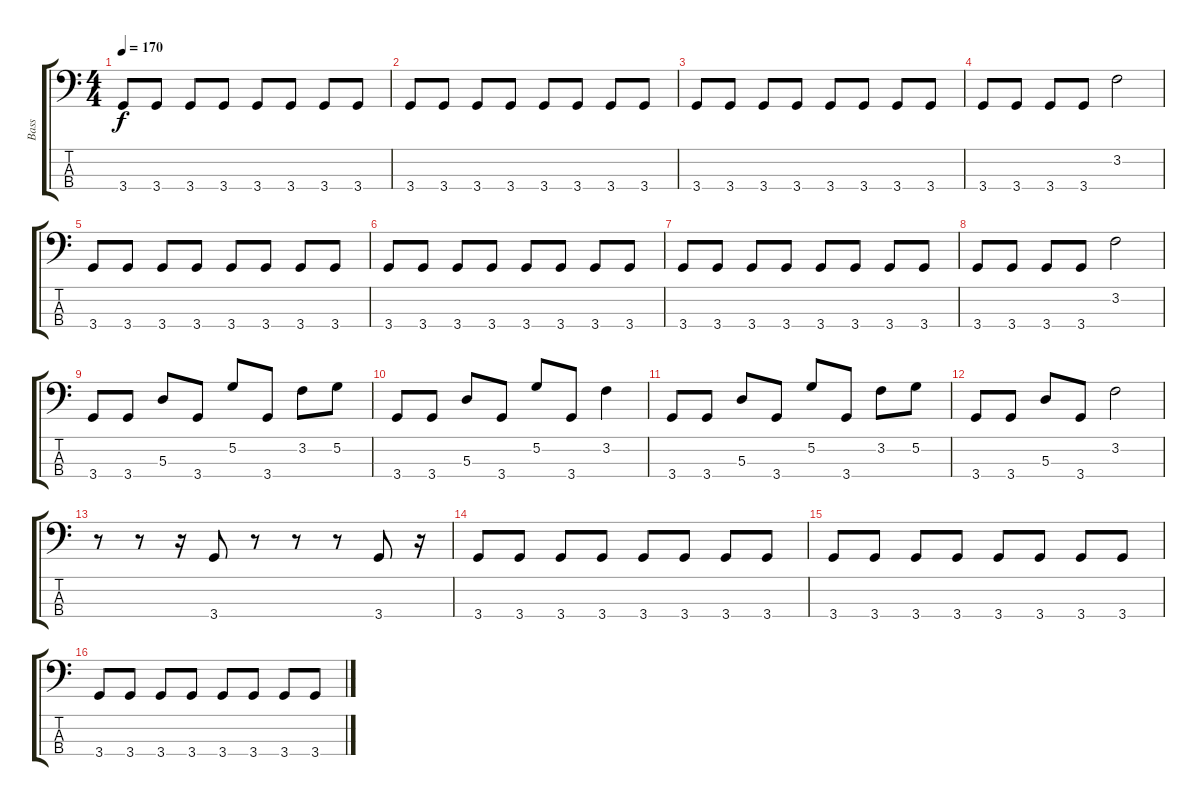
\track ("Bass" "Bass") {instrument electricbasspick}
\staff {score tabs}
\tuning (G2 D2 A1 E1) {hide}
\ts (4 4)
\tempo 170
\clef f4
\ks c
3.4.8{dy f} 3.4.8 3.4.8 3.4.8 3.4.8 3.4.8 3.4.8 3.4.8 |
3.4.8 3.4.8 3.4.8 3.4.8 3.4.8 3.4.8 3.4.8 3.4.8 |
3.4.8 3.4.8 3.4.8 3.4.8 3.4.8 3.4.8 3.4.8 3.4.8 |
3.4.8 3.4.8 3.4.8 3.4.8 3.2.2 |
3.4.8 3.4.8 3.4.8 3.4.8 3.4.8 3.4.8 3.4.8 3.4.8 |
3.4.8 3.4.8 3.4.8 3.4.8 3.4.8 3.4.8 3.4.8 3.4.8 |
3.4.8 3.4.8 3.4.8 3.4.8 3.4.8 3.4.8 3.4.8 3.4.8 |
3.4.8 3.4.8 3.4.8 3.4.8 3.2.2 |
3.4.8 3.4.8 5.3.8 3.4.8 5.2.8 3.4.8 3.2.8 5.2.8 |
3.4.8 3.4.8 5.3.8 3.4.8 5.2.8 3.4.8 3.2.4 |
3.4.8 3.4.8 5.3.8 3.4.8 5.2.8 3.4.8 3.2.8 5.2.8 |
3.4.8 3.4.8 5.3.8 3.4.8 3.2.2 |
r.8 r.8 r.16 3.4.8 r.8 r.8 r.8 3.4.8 r.16 |
\section ("" "")
3.4.8 3.4.8 3.4.8 3.4.8 3.4.8 3.4.8 3.4.8 3.4.8 |
3.4.8 3.4.8 3.4.8 3.4.8 3.4.8 3.4.8 3.4.8 3.4.8 |
3.4.8 3.4.8 3.4.8 3.4.8 3.4.8 3.4.8 3.4.8 3.4.8
